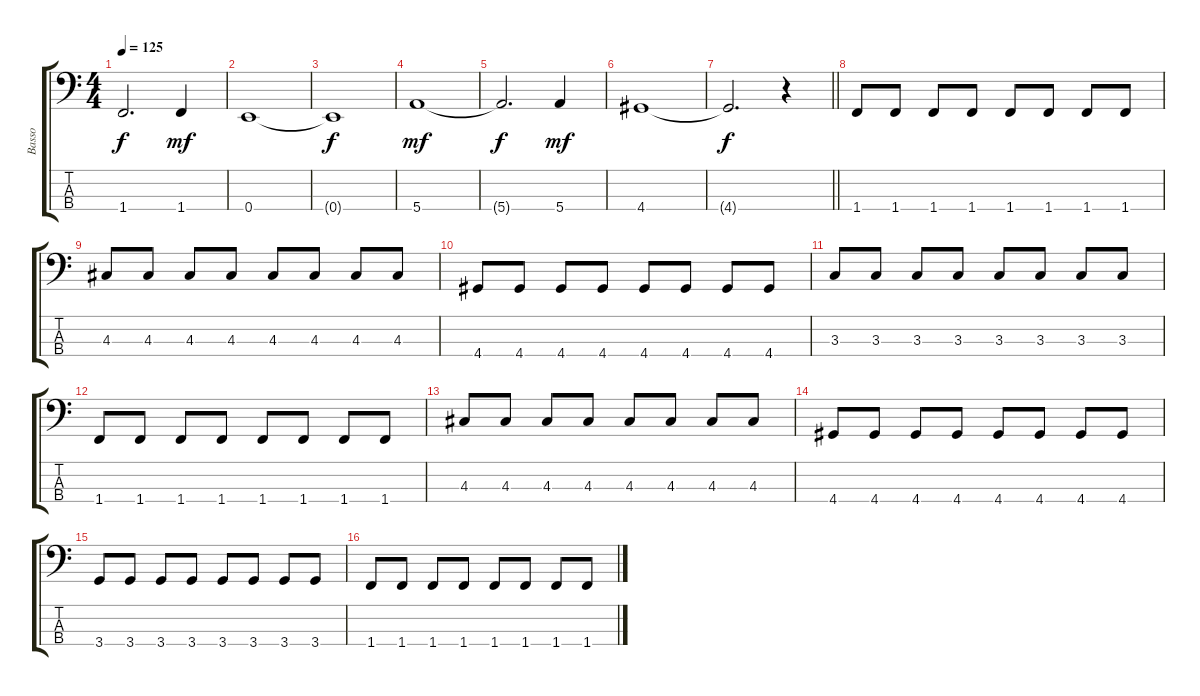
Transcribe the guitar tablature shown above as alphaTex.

\track ("Basso" "Basso") {instrument electricbassfinger}
\staff {score tabs}
\tuning (G2 D2 A1 E1) {hide}
\ts (4 4)
\tempo 125
\clef f4
\ks c
1.4{t}.2{d dy f} 1.4.4{dy mf} |
0.4.1 |
0.4{t}.1{dy f} |
5.4.1{dy mf} |
5.4{t}.2{d dy f} 5.4.4{dy mf} |
4.4.1 |
\barLineRight lightlight
4.4{t}.2{d dy f} r.4 |
\section ("" "")
1.4.8{instrument electricbassfinger} 1.4.8 1.4.8 1.4.8 1.4.8 1.4.8 1.4.8 1.4.8 |
4.3.8 4.3.8 4.3.8 4.3.8 4.3.8 4.3.8 4.3.8 4.3.8 |
4.4.8 4.4.8 4.4.8 4.4.8 4.4.8 4.4.8 4.4.8 4.4.8 |
3.3.8 3.3.8 3.3.8 3.3.8 3.3.8 3.3.8 3.3.8 3.3.8 |
1.4.8 1.4.8 1.4.8 1.4.8 1.4.8 1.4.8 1.4.8 1.4.8 |
4.3.8 4.3.8 4.3.8 4.3.8 4.3.8 4.3.8 4.3.8 4.3.8 |
4.4.8 4.4.8 4.4.8 4.4.8 4.4.8 4.4.8 4.4.8 4.4.8 |
3.4.8 3.4.8 3.4.8 3.4.8 3.4.8 3.4.8 3.4.8 3.4.8 |
1.4.8 1.4.8 1.4.8 1.4.8 1.4.8 1.4.8 1.4.8 1.4.8
